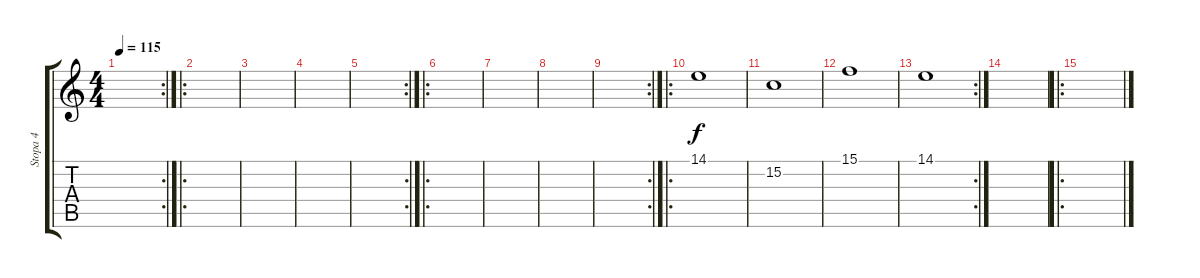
\track ("Stopa 4" "Stopa 4") {instrument synthvoice}
\staff {score tabs}
\tuning (D4 A3 F3 C3 G2 C2) {hide}
\rc 2
\ts (4 4)
\tempo 115
\clef g2
\ks c
|
\ro
|
|
|
\rc 2
|
\ro
|
|
|
\rc 2
|
\ro
14.1.1{volume 11 instrument synthstrings1} |
15.2.1{dy f} |
15.1.1 |
\rc 2
14.1.1 |
|
\ro
